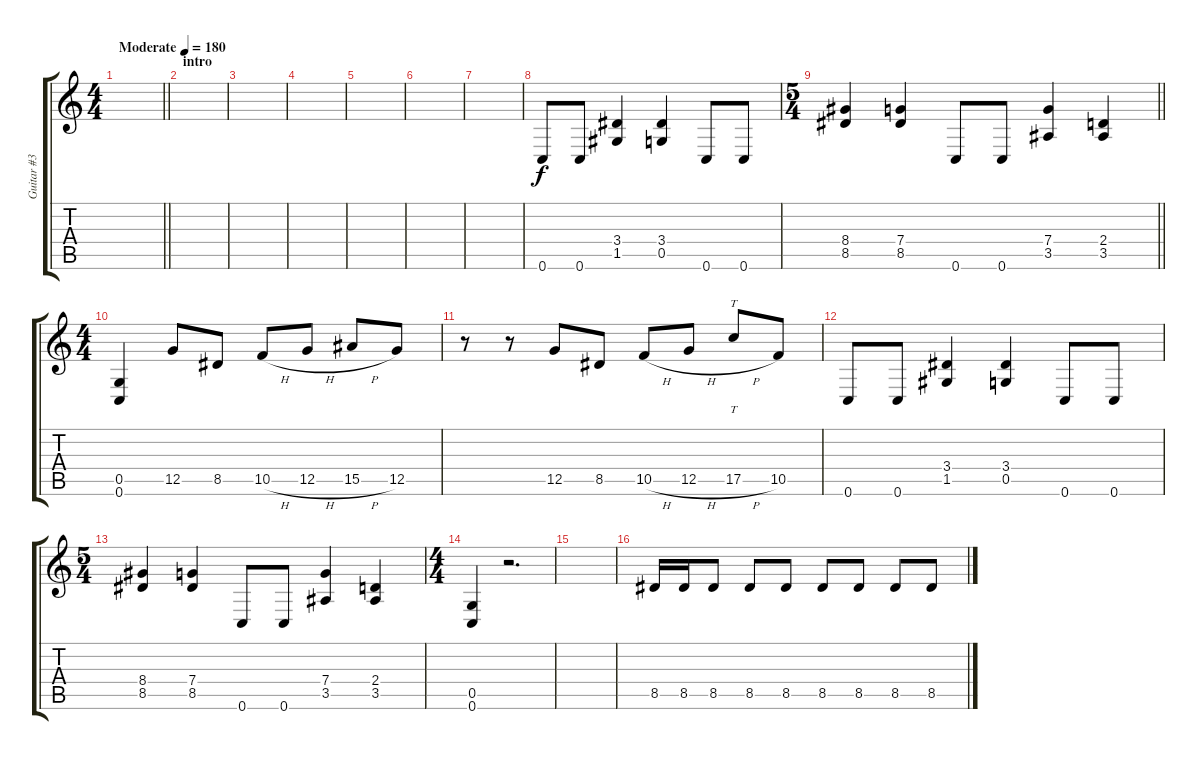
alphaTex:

\track ("Guitar #3" "Guitar #3") {instrument distortionguitar}
\staff {score tabs}
\tuning (D4 A3 F3 C3 G2 C2) {hide}
\ts (4 4)
\tempo (180 "Moderate")
\clef g2
\barLineRight lightlight
\ks c
|
\section ("" "intro")
|
|
|
|
|
|
0.6.8 0.6.8 (3.4 1.5).4 (3.4 0.5).4 0.6.8 0.6.8 |
\ts (5 4)
\barLineRight lightlight
(8.4 8.5).4 (7.4 8.5).4 0.6.8 0.6.8 (7.4 3.5).4 (2.4 3.5).4 |
\ts (4 4)
(0.5 0.6).4 12.5.8 8.5.8 10.5{h}.8 12.5{h}.8 15.5{h}.8 12.5.8 |
r.8 r.8 12.5.8 8.5.8 10.5{h}.8 12.5{h}.8 17.5{h}.8{tt} 10.5.8 |
0.6.8 0.6.8 (3.4 1.5).4 (3.4 0.5).4 0.6.8 0.6.8 |
\ts (5 4)
(8.4 8.5).4 (7.4 8.5).4 0.6.8 0.6.8 (7.4 3.5).4 (2.4 3.5).4 |
\ts (4 4)
(0.5 0.6).4 r.2{d} |
|
8.5.16 8.5.16 8.5.8 8.5.8 8.5.8 8.5.8 8.5.8 8.5.8 8.5.8
